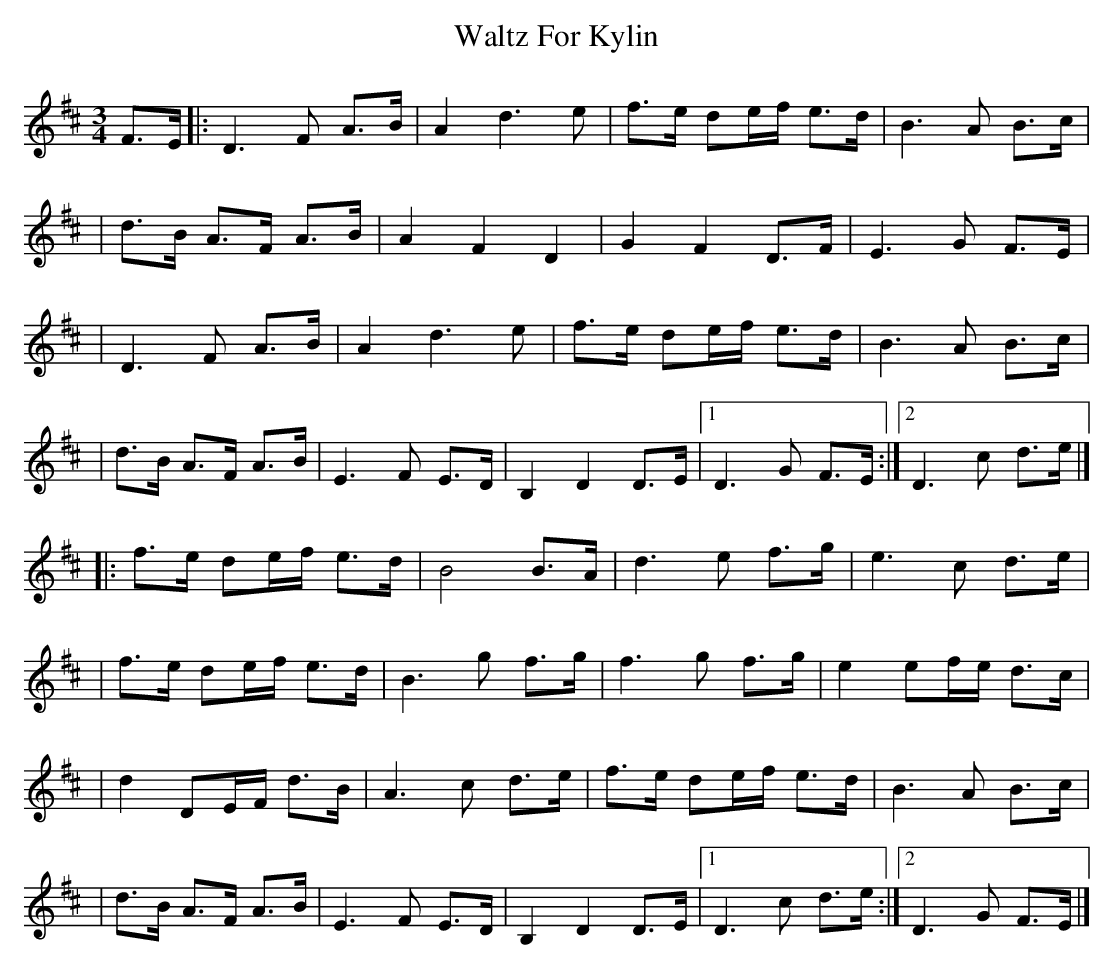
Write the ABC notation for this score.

X:1
T:Waltz For Kylin
M:3/4
L:1/8
K:D
F>E|:D3F A>B|A2 d3e|f>e de/f/ e>d|B3A B>c|
|d>B A>F A>B|A2 F2 D2|G2 F2 D>F|E3G F>E|
|D3F A>B|A2 d3e|f>e de/f/ e>d|B3A B>c|
|d>B A>F A>B|E3F E>D|B,2 D2 D>E|1 D3G F>E:|2 D3c d>e|]
|:f>e de/f/ e>d|B4 B>A|d3e f>g|e3c d>e|
|f>e de/f/ e>d|B3g f>g|f3g f>g|e2 ef/e/ d>c|
|d2 DE/F/ d>B|A3c d>e|f>e de/f/ e>d|B3A B>c|
|d>B A>F A>B|E3F E>D|B,2 D2 D>E|1 D3c d>e:|2 D3G F>E|]
